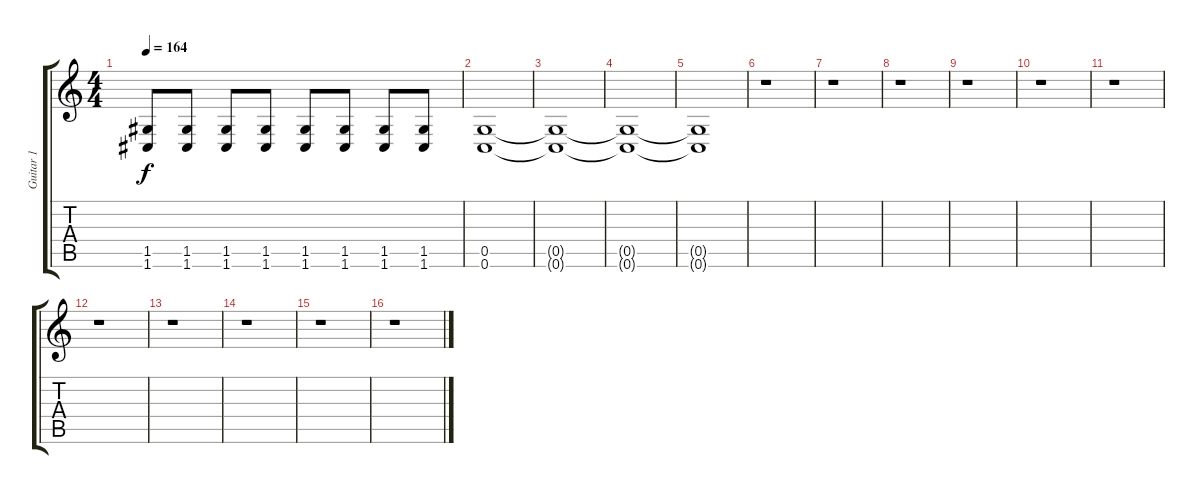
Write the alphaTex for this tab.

\track ("Guitar 1" "Guitar 1") {instrument distortionguitar}
\staff {score tabs}
\tuning (D4 A3 F3 C3 G2 C2) {hide}
\ts (4 4)
\tempo 164
\clef g2
\ks c
(1.5 1.6).8{dy f} (1.5 1.6).8 (1.5 1.6).8 (1.5 1.6).8 (1.5 1.6).8 (1.5 1.6).8 (1.5 1.6).8 (1.5 1.6).8 |
(0.5 0.6).1{volume 0} |
(0.5{t} 0.6{t}).1 |
(0.5{t} 0.6{t}).1 |
(0.5{t} 0.6{t}).1 |
r.1 |
r.1 |
r.1 |
r.1 |
r.1 |
r.1 |
r.1 |
r.1 |
r.1 |
r.1 |
r.1
